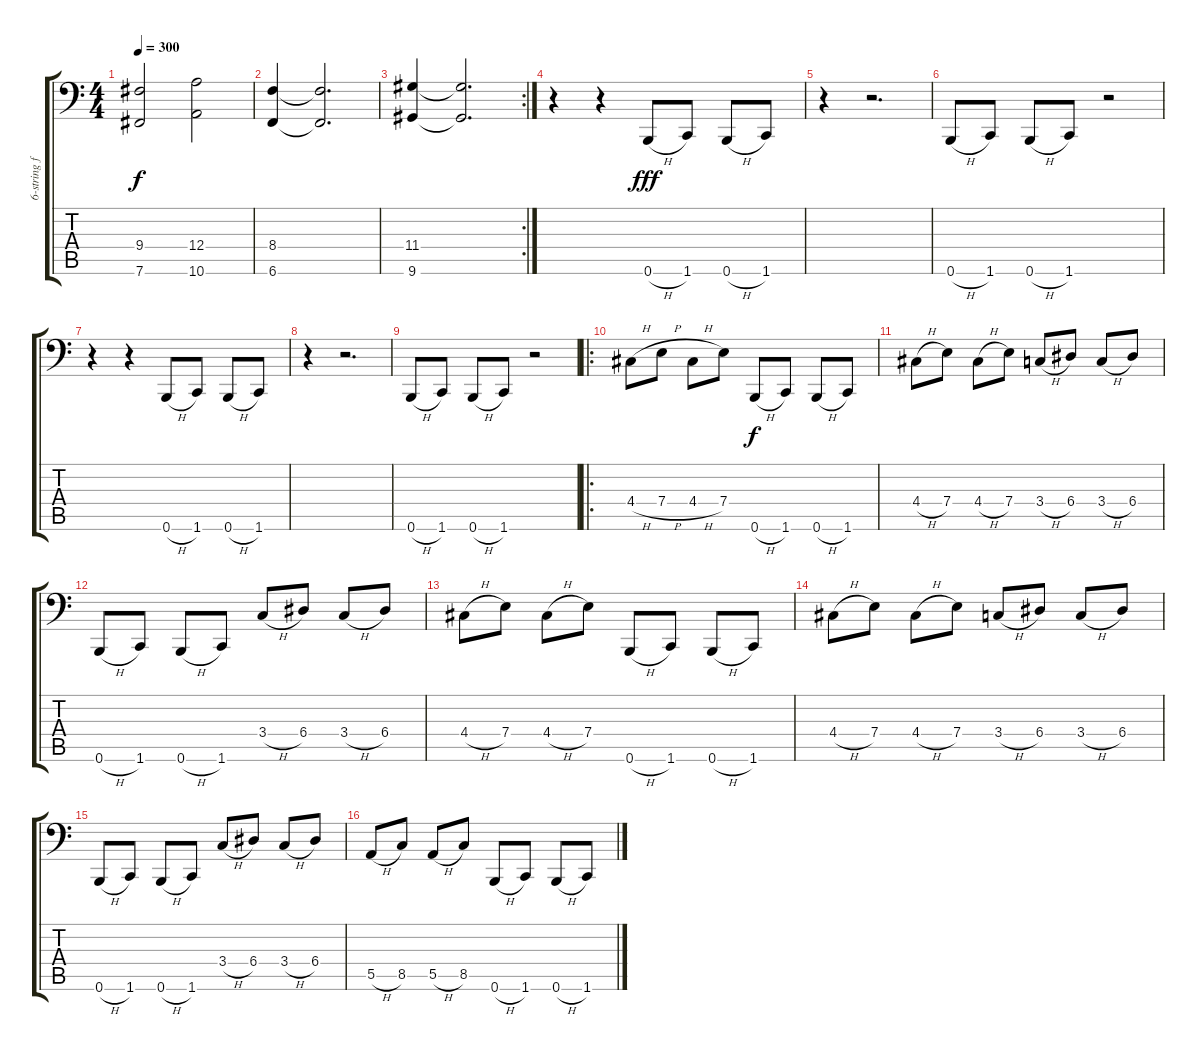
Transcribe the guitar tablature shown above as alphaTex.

\track ("6-string fretless bass (Jaron Evil)" "6-string f") {instrument fretlessbass}
\staff {score tabs}
\tuning (C3 G2 D2 A1 E1 B0) {hide}
\ts (4 4)
\tempo 300
\clef f4
\ks c
(9.4{t} 7.6{t}).2{dy f} (12.4 10.6).2 |
(8.4 6.6).4 (8.4{t} 6.6{t}).2{d} |
\rc 2
(11.4 9.6).4 (11.4{t} 9.6{t}).2{d} |
r.4 r.4 0.6{h}.8{dy fff} 1.6.8 0.6{h}.8 1.6.8 |
r.4 r.2{d} |
0.6{h}.8 1.6.8 0.6{h}.8 1.6.8 r.2 |
r.4 r.4 0.6{h}.8 1.6.8 0.6{h}.8 1.6.8 |
r.4 r.2{d} |
0.6{h}.8 1.6.8 0.6{h}.8 1.6.8 r.2 |
\ro
4.4{h}.8 7.4{h}.8 4.4{h}.8 7.4.8 0.6{h}.8{dy f} 1.6.8 0.6{h}.8 1.6.8 |
4.4{h}.8 7.4.8 4.4{h}.8 7.4.8 3.4{h}.8 6.4.8 3.4{h}.8 6.4.8 |
0.6{h}.8 1.6.8 0.6{h}.8 1.6.8 3.4{h}.8 6.4.8 3.4{h}.8 6.4.8 |
4.4{h}.8 7.4.8 4.4{h}.8 7.4.8 0.6{h}.8 1.6.8 0.6{h}.8 1.6.8 |
4.4{h}.8 7.4.8 4.4{h}.8 7.4.8 3.4{h}.8 6.4.8 3.4{h}.8 6.4.8 |
0.6{h}.8 1.6.8 0.6{h}.8 1.6.8 3.4{h}.8 6.4.8 3.4{h}.8 6.4.8 |
5.5{h}.8 8.5.8 5.5{h}.8 8.5.8 0.6{h}.8 1.6.8 0.6{h}.8 1.6.8
